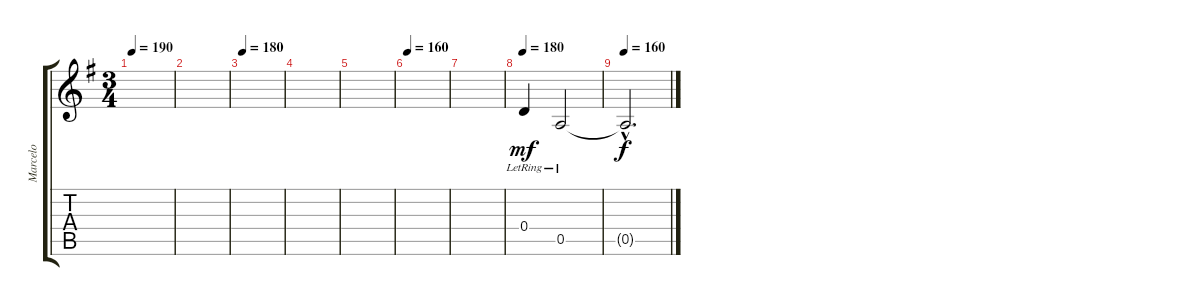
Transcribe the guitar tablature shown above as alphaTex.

\track ("Marcelo" "Marcelo") {instrument brightacousticpiano}
\staff {score tabs}
\tuning (E5 B4 G4 D4 A3 E3) {hide}
\ts (3 4)
\tempo 190
\clef g2
\ks g
|
|
\tempo 180
|
|
|
\tempo 160
|
|
\tempo 180
0.4{lr}.4{dy mf} 0.5{lr}.2 |
\tempo 160
0.5{hac t}.2{d dy f}
